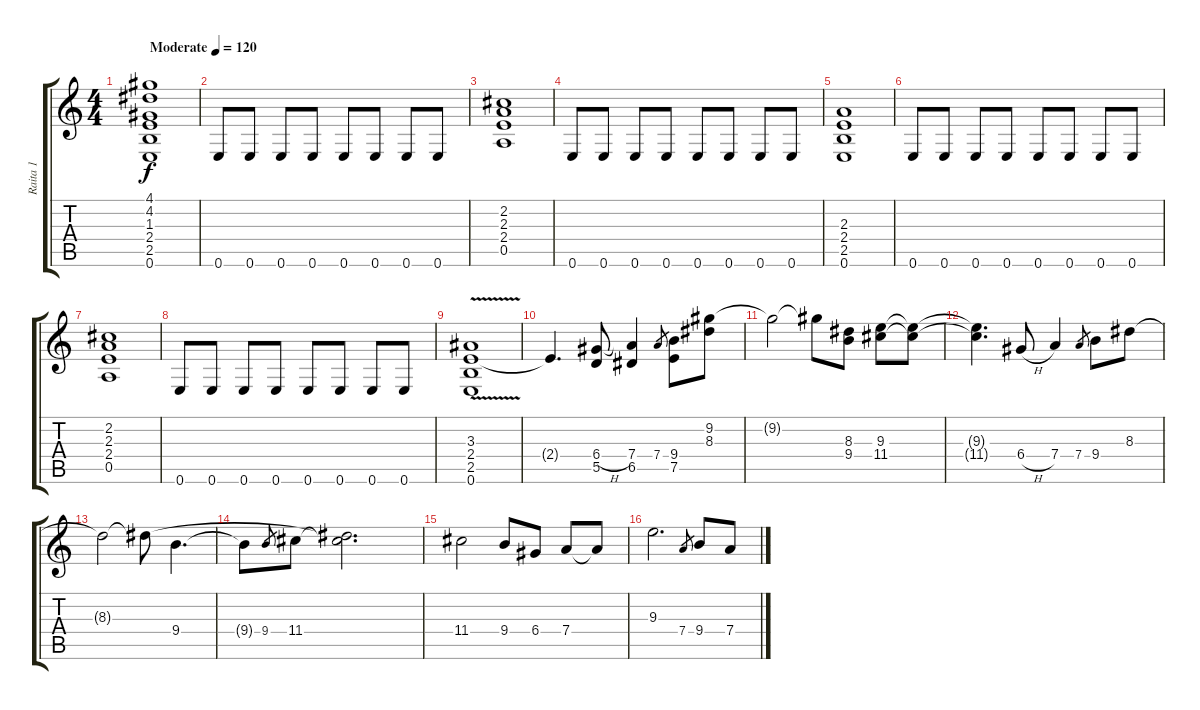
\track ("Raita 1" "Raita 1") {instrument electricguitarclean}
\staff {score tabs}
\tuning (E4 B3 G3 D3 A2 E2) {hide}
\ts (4 4)
\tempo (120 "Moderate")
\clef g2
\ks c
(4.1 4.2 1.3 2.4 2.5 0.6).1{dy f instrument electricguitarclean} |
0.6.8 0.6.8 0.6.8 0.6.8 0.6.8 0.6.8 0.6.8 0.6.8 |
(2.2 2.3 2.4 0.5).1 |
0.6.8 0.6.8 0.6.8 0.6.8 0.6.8 0.6.8 0.6.8 0.6.8 |
(2.3 2.4 2.5 0.6).1 |
0.6.8 0.6.8 0.6.8 0.6.8 0.6.8 0.6.8 0.6.8 0.6.8 |
(2.2 2.3 2.4 0.5).1 |
0.6.8 0.6.8 0.6.8 0.6.8 0.6.8 0.6.8 0.6.8 0.6.8 |
(3.3{v} 2.4 2.5 0.6).1 |
2.4{t}.4{d} (6.4{h} 5.5).8 (7.4 6.5).4 7.4.8{gr} (9.4 7.5).8 (9.2 8.3).8 |
9.2{t}.2 9.2{t}.8 (8.3 9.4).8 (9.3 11.4).8 (9.3{t} 11.4{t}).8 |
(9.3{t} 11.4{t}).4{d} 6.4{h}.8 7.4.4 7.4.8{gr} 9.4.8 8.3.8 |
8.3{t}.2 8.3{t}.8 9.4.4{d} |
9.4{t}.8 9.4.8{gr} 11.4.8 (8.3{t} 11.4{t}).2{d} |
11.4.2 9.4.8 6.4.8 7.4.8 7.4{t}.8 |
9.3.2{d} 7.4.8{gr} 9.4.8 7.4.8
